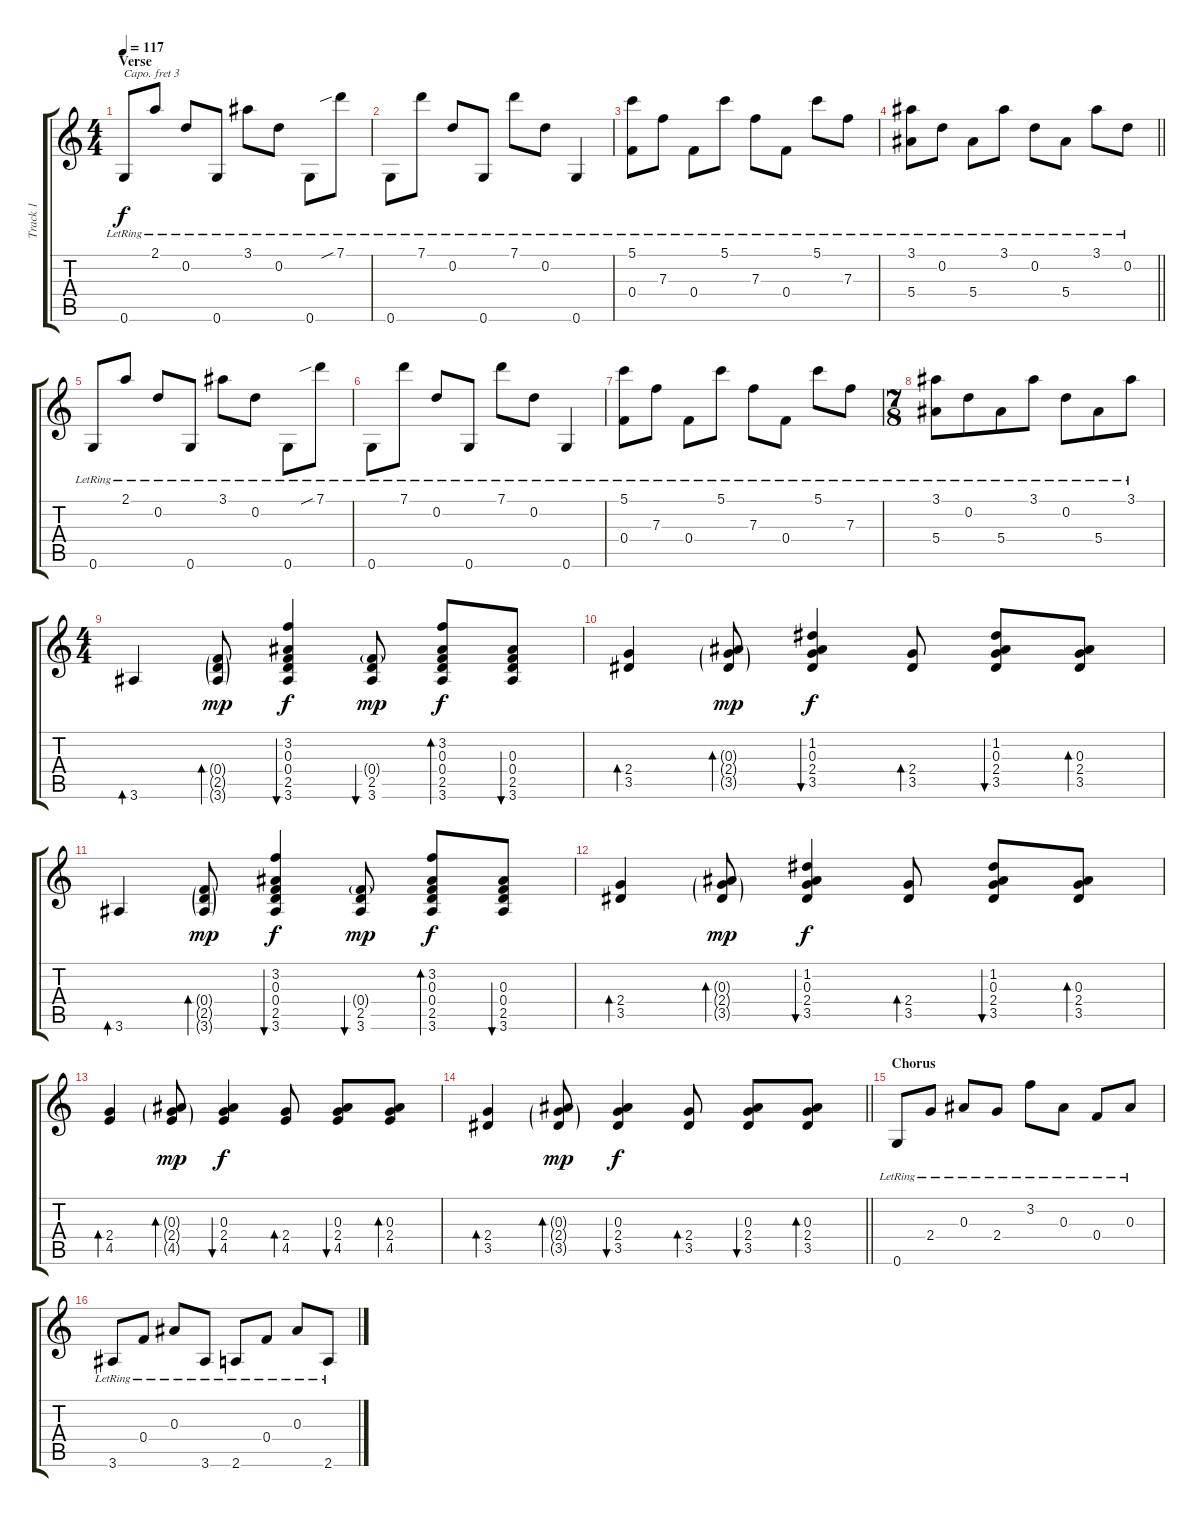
\track ("Track 1" "Track 1") {instrument acousticguitarsteel}
\staff {score tabs}
\capo 3
\tuning (E4 B3 G3 D3 A2 E2) {hide}
\ts (4 4)
\section ("" "Verse")
\tempo 117
\clef g2
\ks c
0.6{lr}.8{dy f} 2.1{lr}.8 0.2{lr}.8 0.6{lr}.8 3.1{lr}.8 0.2{lr}.8 0.6{lr}.8 7.1{sib lr}.8 |
0.6{lr}.8 7.1{lr}.8 0.2{lr}.8 0.6{lr}.8 7.1{lr}.8 0.2{lr}.8 0.6{lr}.4 |
(5.1{lr} 0.4{lr}).8 7.3{lr}.8 0.4{lr}.8 5.1{lr}.8 7.3{lr}.8 0.4{lr}.8 5.1{lr}.8 7.3{lr}.8 |
\barLineRight lightlight
(3.1{lr} 5.4{lr}).8 0.2{lr}.8 5.4{lr}.8 3.1{lr}.8 0.2{lr}.8 5.4{lr}.8 3.1{lr}.8 0.2{lr}.8 |
0.6{lr}.8 2.1{lr}.8 0.2{lr}.8 0.6{lr}.8 3.1{lr}.8 0.2{lr}.8 0.6{lr}.8 7.1{sib lr}.8 |
0.6{lr}.8 7.1{lr}.8 0.2{lr}.8 0.6{lr}.8 7.1{lr}.8 0.2{lr}.8 0.6{lr}.4 |
(5.1{lr} 0.4{lr}).8 7.3{lr}.8 0.4{lr}.8 5.1{lr}.8 7.3{lr}.8 0.4{lr}.8 5.1{lr}.8 7.3{lr}.8 |
\ts (7 8)
(3.1{lr} 5.4{lr}).8 0.2{lr}.8 5.4{lr}.8 3.1{lr}.8 0.2{lr}.8 5.4{lr}.8 3.1{lr}.8 |
\ts (4 4)
3.6.4{bd 60} (0.4{g} 2.5{g} 3.6{g}).8{bd 60 dy mp} (3.2 0.3 0.4 2.5 3.6).4{bu 60 dy f} (0.4{g} 2.5 3.6).8{bu 60 dy mp} (3.2 0.3 0.4 2.5 3.6).8{bd 60 dy f} (0.3 0.4 2.5 3.6).8{bu 60} |
(2.4 3.5).4{bd 60} (0.3{g} 2.4{g} 3.5{g}).8{bd 60 dy mp} (1.2 0.3 2.4 3.5).4{bu 60 dy f} (2.4 3.5).8{bd 60} (1.2 0.3 2.4 3.5).8{bu 60} (0.3 2.4 3.5).8{bd 60} |
3.6.4{bd 60} (0.4{g} 2.5{g} 3.6{g}).8{bd 60 dy mp} (3.2 0.3 0.4 2.5 3.6).4{bu 60 dy f} (0.4{g} 2.5 3.6).8{bu 60 dy mp} (3.2 0.3 0.4 2.5 3.6).8{bd 60 dy f} (0.3 0.4 2.5 3.6).8{bu 60} |
(2.4 3.5).4{bd 60} (0.3{g} 2.4{g} 3.5{g}).8{bd 60 dy mp} (1.2 0.3 2.4 3.5).4{bu 60 dy f} (2.4 3.5).8{bd 60} (1.2 0.3 2.4 3.5).8{bu 60} (0.3 2.4 3.5).8{bd 60} |
(2.4 4.5).4{bd 60} (0.3{g} 2.4{g} 4.5{g}).8{bd 60 dy mp} (0.3 2.4 4.5).4{bu 60 dy f} (2.4 4.5).8{bd 60} (0.3 2.4 4.5).8{bu 60} (0.3 2.4 4.5).8{bd 60} |
\barLineRight lightlight
(2.4 3.5).4{bd 60} (0.3{g} 2.4{g} 3.5{g}).8{bd 60 dy mp} (0.3 2.4 3.5).4{bu 60 dy f} (2.4 3.5).8{bd 60} (0.3 2.4 3.5).8{bu 60} (0.3 2.4 3.5).8{bd 60} |
\section ("" "Chorus")
0.6{lr}.8 2.4{lr}.8 0.3{lr}.8 2.4{lr}.8 3.2{lr}.8 0.3{lr}.8 0.4{lr}.8 0.3{lr}.8 |
3.6{lr}.8 0.4{lr}.8 0.3{lr}.8 3.6{lr}.8 2.6{lr}.8 0.4{lr}.8 0.3{lr}.8 2.6{lr}.8
